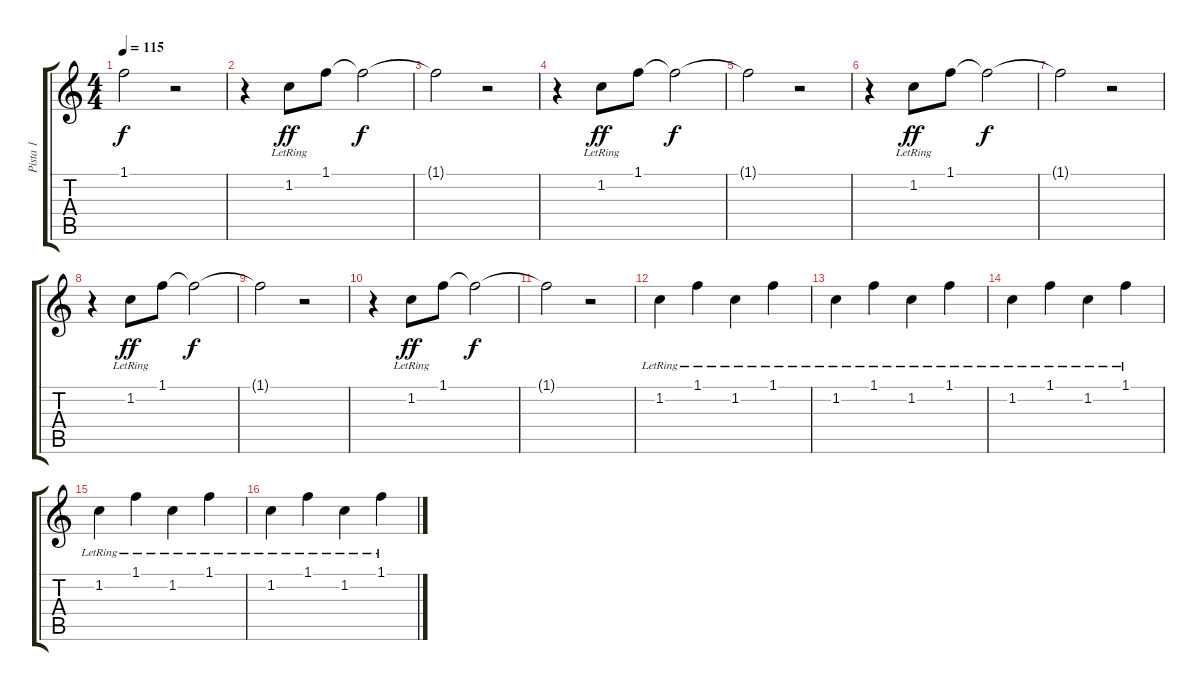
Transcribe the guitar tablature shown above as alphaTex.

\track ("Pista 1" "Pista 1") {instrument distortionguitar}
\staff {score tabs}
\tuning (E4 B3 G3 D3 A2 E2) {hide}
\ts (4 4)
\tempo 115
\clef g2
\ks c
1.1{t}.2{dy f} r.2 |
r.4 1.2{lr}.8{dy ff instrument acousticguitarsteel} 1.1.8 1.1{t}.2{dy f} |
1.1{t}.2 r.2 |
r.4 1.2{lr}.8{dy ff instrument acousticguitarsteel} 1.1.8 1.1{t}.2{dy f} |
1.1{t}.2 r.2 |
r.4 1.2{lr}.8{dy ff instrument acousticguitarsteel} 1.1.8 1.1{t}.2{dy f} |
1.1{t}.2 r.2 |
r.4 1.2{lr}.8{dy ff instrument acousticguitarsteel} 1.1.8 1.1{t}.2{dy f} |
1.1{t}.2 r.2 |
r.4 1.2{lr}.8{dy ff instrument acousticguitarsteel} 1.1.8 1.1{t}.2{dy f} |
1.1{t}.2 r.2 |
1.2{lr}.4{instrument acousticguitarsteel} 1.1{lr}.4 1.2{lr}.4 1.1{lr}.4 |
1.2{lr}.4 1.1{lr}.4 1.2{lr}.4 1.1{lr}.4 |
1.2{lr}.4 1.1{lr}.4 1.2{lr}.4 1.1{lr}.4 |
1.2{lr}.4 1.1{lr}.4 1.2{lr}.4 1.1{lr}.4 |
1.2{lr}.4{instrument acousticguitarsteel} 1.1{lr}.4 1.2{lr}.4 1.1{lr}.4
